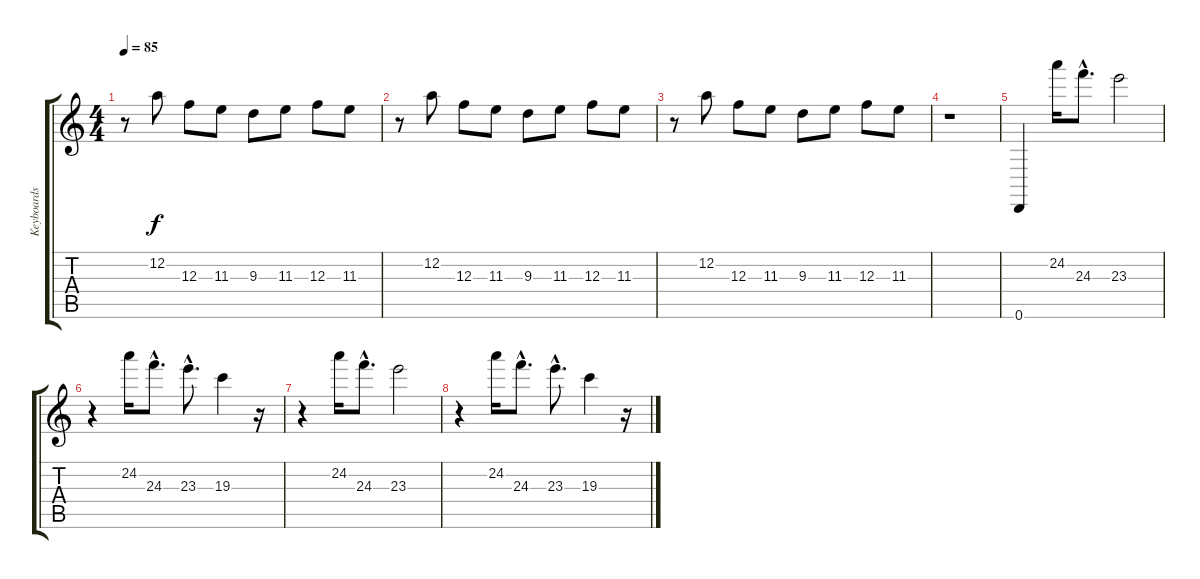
\track ("Keyboards" "Keyboards") {instrument acousticgrandpiano}
\staff {score tabs}
\tuning (D5 A4 F4 C4 G3 D2) {hide}
\ts (4 4)
\tempo 85
\clef g2
\ks c
r.8{dy f} 12.2.8 12.3.8 11.3.8 9.3.8 11.3.8 12.3.8 11.3.8 |
r.8 12.2.8 12.3.8 11.3.8 9.3.8 11.3.8 12.3.8 11.3.8 |
r.8 12.2.8 12.3.8 11.3.8 9.3.8 11.3.8 12.3.8 11.3.8 |
r.1 |
0.6.4{volume 12} 24.2.16 24.3{hac}.8{d} 23.3.2 |
r.4 24.2.16 24.3{hac}.8{d} 23.3{hac}.8{d} 19.3.4 r.16 |
r.4 24.2.16 24.3{hac}.8{d} 23.3.2 |
r.4 24.2.16 24.3{hac}.8{d} 23.3{hac}.8{d} 19.3.4 r.16
